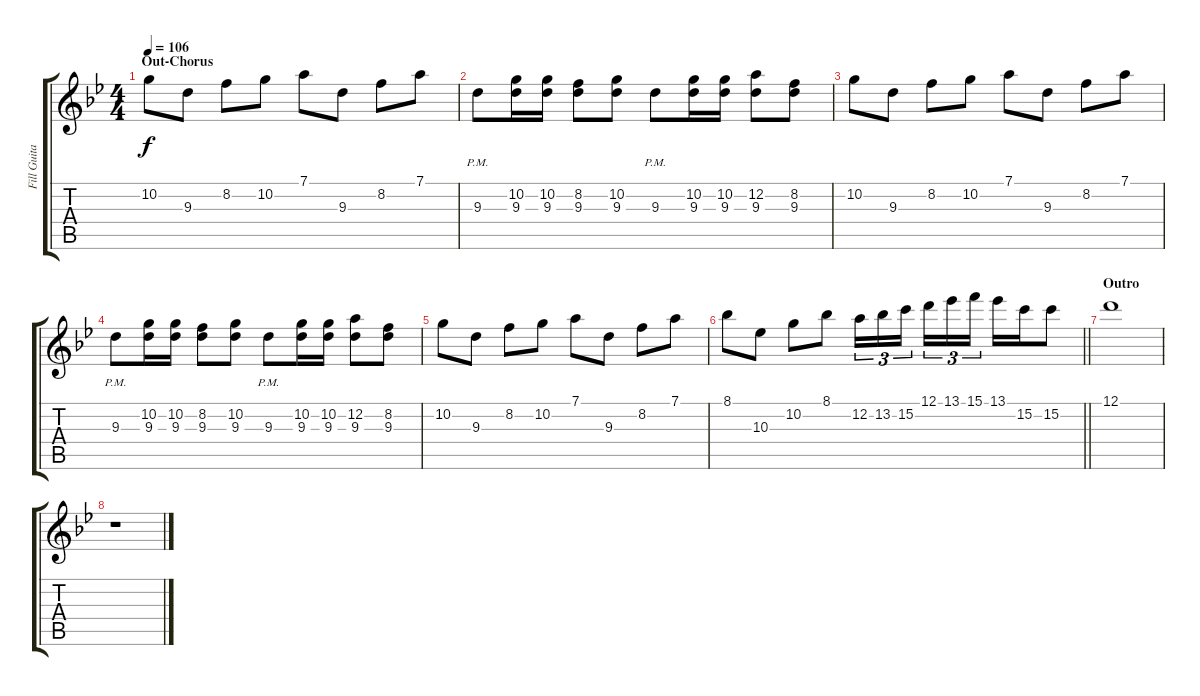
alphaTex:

\track ("Fill Guitar" "Fill Guita") {instrument distortionguitar}
\staff {score tabs}
\tuning (D4 A3 F3 C3 G2 D2) {hide}
\ts (4 4)
\section ("" "Out-Chorus")
\tempo 106
\clef g2
\ks bb
10.2.8{dy f} 9.3.8 8.2.8 10.2.8 7.1.8 9.3.8 8.2.8 7.1.8 |
9.3{pm}.8 (10.2 9.3).16 (10.2 9.3).16 (8.2 9.3).8 (10.2 9.3).8 9.3{pm}.8 (10.2 9.3).16 (10.2 9.3).16 (12.2 9.3).8 (8.2 9.3).8 |
10.2.8 9.3.8 8.2.8 10.2.8 7.1.8 9.3.8 8.2.8 7.1.8 |
9.3{pm}.8 (10.2 9.3).16 (10.2 9.3).16 (8.2 9.3).8 (10.2 9.3).8 9.3{pm}.8 (10.2 9.3).16 (10.2 9.3).16 (12.2 9.3).8 (8.2 9.3).8 |
10.2.8 9.3.8 8.2.8 10.2.8 7.1.8 9.3.8 8.2.8 7.1.8 |
\barLineRight lightlight
8.1.8 10.3.8 10.2.8 8.1.8 12.2.16{tu (3 2)} 13.2.16{tu (3 2)} 15.2.16{tu (3 2)} 12.1.16{tu (3 2)} 13.1.16{tu (3 2)} 15.1.16{tu (3 2)} 13.1.16 15.2.16 15.2.8 |
\section ("" "Outro")
12.1.1 |
r.1
